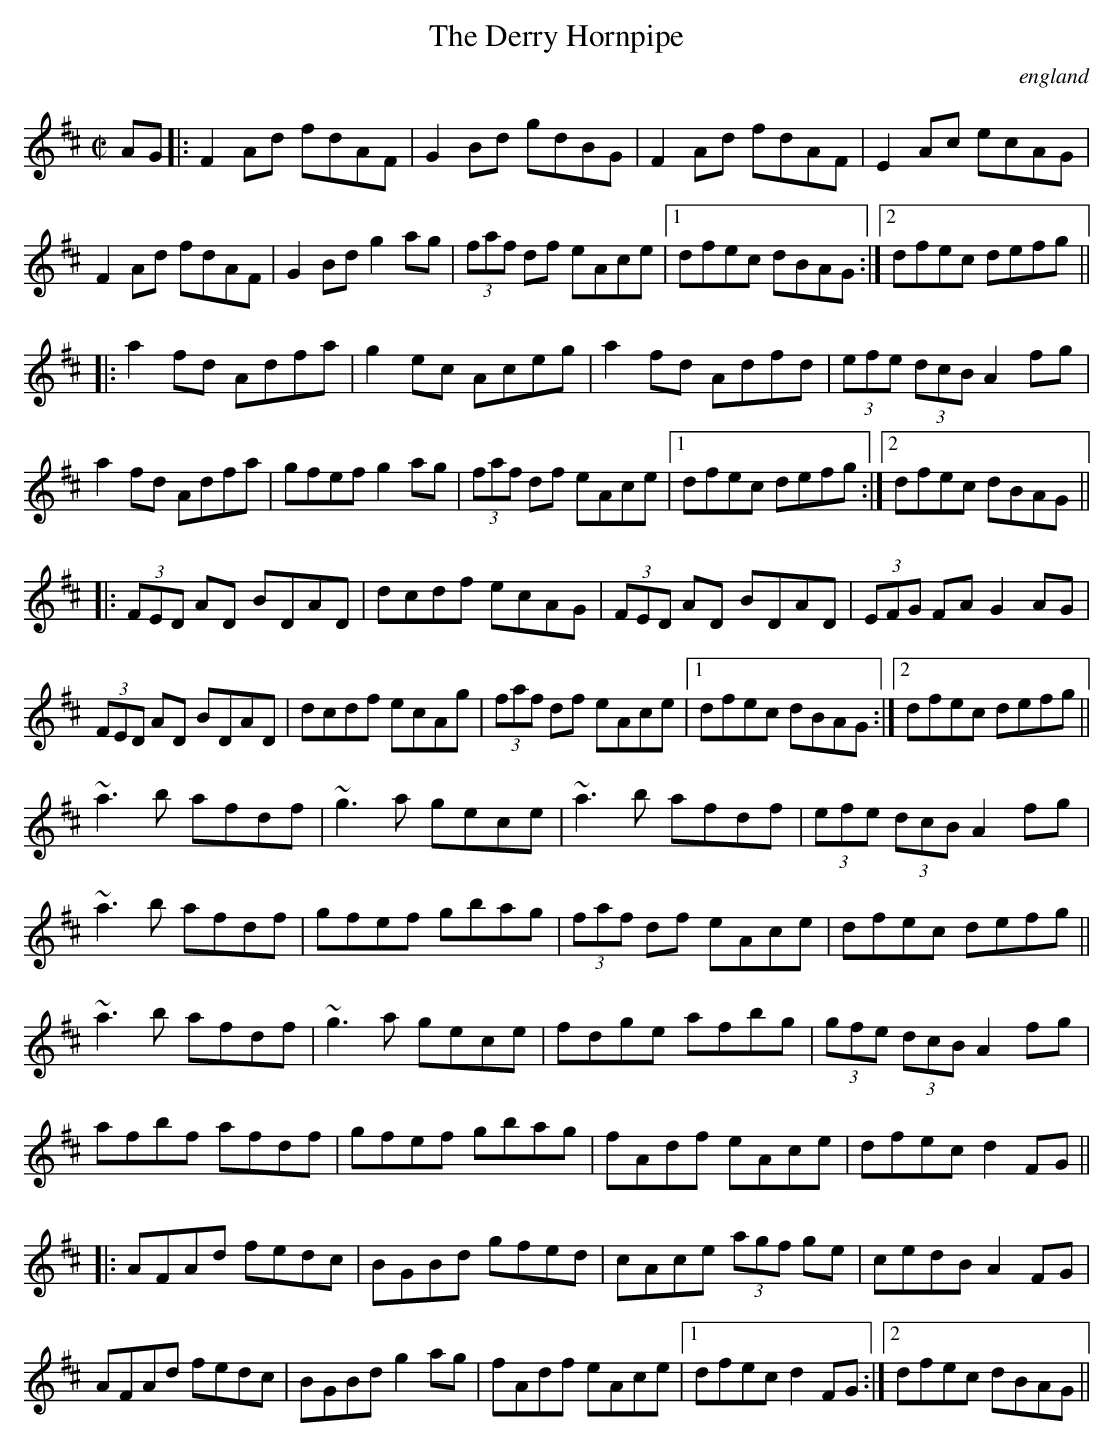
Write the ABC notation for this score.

X:1
T:Derry Hornpipe, The
O:england
M:C|
K:D
AG|:F2Ad fdAF|G2Bd gdBG|F2Ad fdAF|E2Ac ecAG|
F2Ad fdAF|G2Bd g2ag|(3faf df eAce|1 dfec dBAG:|2 dfec defg||
|:a2fd Adfa|g2ec Aceg|a2fd Adfd|(3efe (3dcB A2fg|
a2fd Adfa|gfef g2ag|(3faf df eAce|1 dfec defg:|2 dfec dBAG||
|:(3FED AD BDAD|dcdf ecAG|(3FED AD BDAD|(3EFG FA G2AG|
(3FED AD BDAD|dcdf ecAg|(3faf df eAce|1 dfec dBAG:|2 dfec defg||
~a3b afdf|~g3a gece|~a3b afdf|(3efe (3dcB A2fg|
~a3b afdf|gfef gbag|(3faf df eAce|dfec defg||
~a3b afdf|~g3a gece|fdge afbg|(3gfe (3dcB A2fg|
afbf afdf|gfef gbag|fAdf eAce|dfec d2FG||
|:AFAd fedc|BGBd gfed|cAce (3agf ge|cedB A2FG|
AFAd fedc|BGBd g2ag|fAdf eAce|1 dfec d2FG:|2 dfec dBAG||
